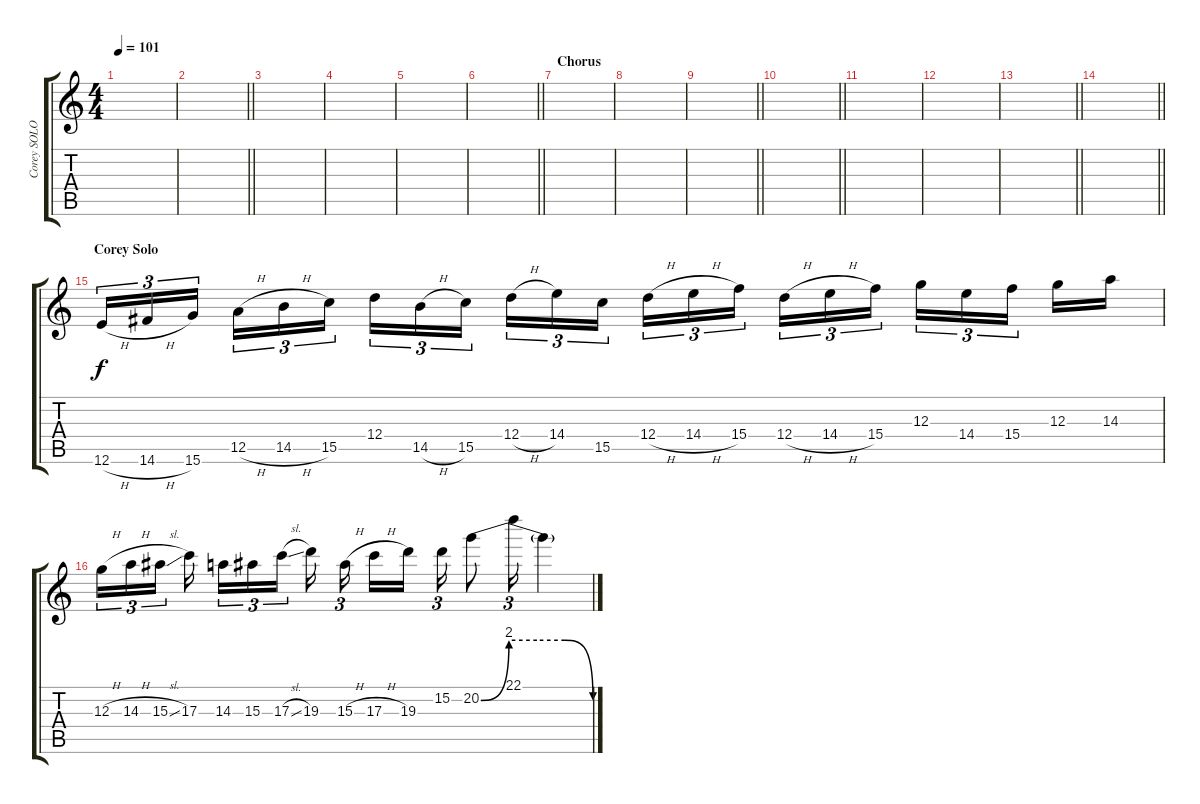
\track ("Corey SOLO" "Corey SOLO") {instrument distortionguitar}
\staff {score tabs}
\tuning (E4 B3 G3 D3 A2 E2) {hide}
\ts (4 4)
\tempo 101
\clef g2
\ks c
|
\barLineRight lightlight
|
|
|
|
\barLineRight lightlight
|
\section ("" "Chorus")
|
|
\barLineRight lightlight
|
\barLineRight lightlight
|
|
|
\barLineRight lightlight
|
\section ("" "")
\barLineRight lightlight
|
\section ("" "Corey Solo")
12.6{h}.16{tu (3 2)} 14.6{h}.16{tu (3 2)} 15.6.16{tu (3 2) beam splitsecondary} 12.5{h}.16{tu (3 2)} 14.5{h}.16{tu (3 2)} 15.5.16{tu (3 2)} 12.4.16{tu (3 2)} 14.5{h}.16{tu (3 2)} 15.5.16{tu (3 2) beam splitsecondary} 12.4{h}.16{tu (3 2)} 14.4.16{tu (3 2)} 15.5.16{tu (3 2)} 12.4{h}.16{tu (3 2)} 14.4{h}.16{tu (3 2)} 15.4.16{tu (3 2) beam splitsecondary} 12.4{h}.16{tu (3 2)} 14.4{h}.16{tu (3 2)} 15.4.16{tu (3 2)} 12.3.16{tu (3 2)} 14.4.16{tu (3 2)} 15.4.16{tu (3 2) beam splitsecondary} 12.3.16 14.3.16 |
12.3{h}.16{tu (3 2)} 14.3{h}.16{tu (3 2)} 15.3{sl}.16{tu (3 2) beam splitsecondary} 17.3.16{beam splitsecondary} 14.3.16{tu (3 2)} 15.3.16{tu (3 2)} 17.3{sl}.16{tu (3 2) beam splitsecondary} 19.3.16{beam splitsecondary} 15.3{h}.16{tu (3 2) beam splitsecondary} 17.3{h}.16 19.3.16 15.2.16{tu (3 2)} 20.2{be (custom 0 0 15 8 30 8 45 8 60 0)}.8 22.1.16{tu (3 2)} 20.2{t}.4
